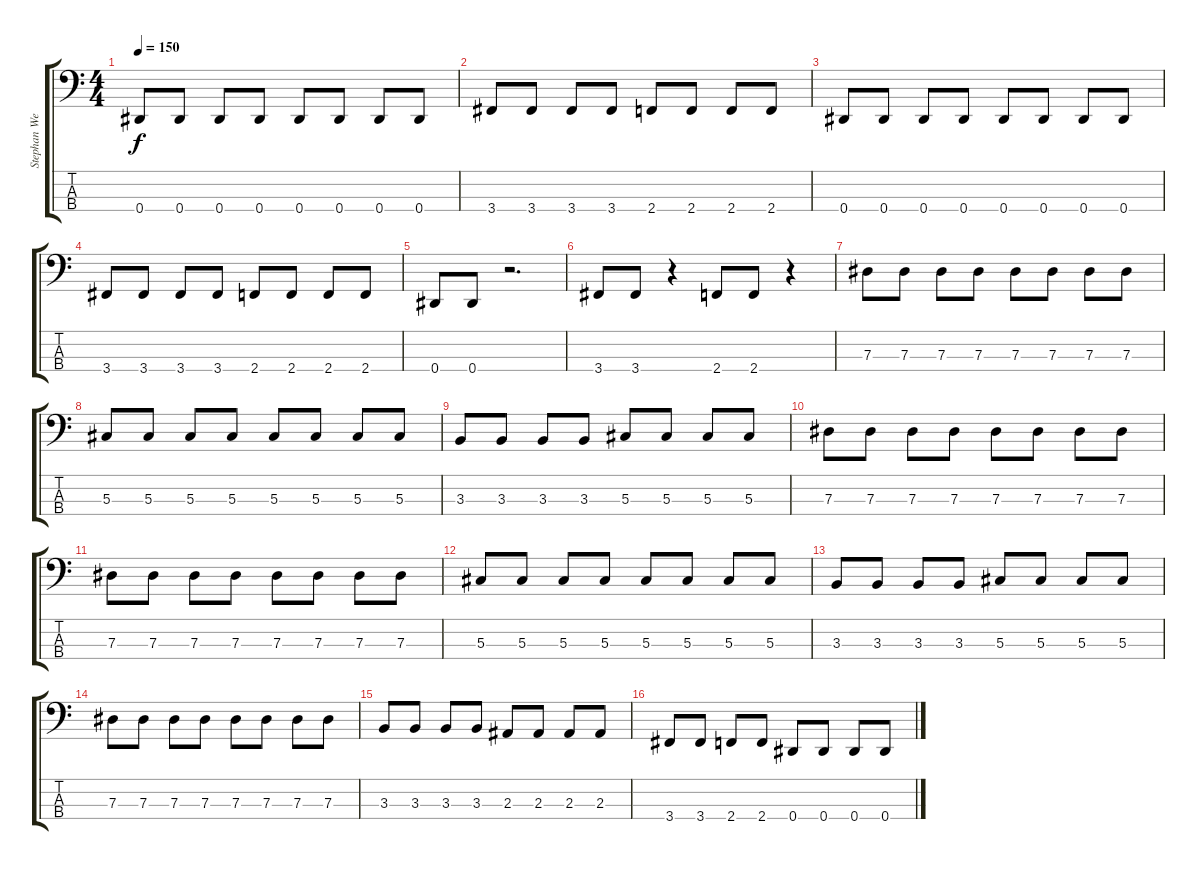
\track ("Stephan Weidner" "Stephan We") {instrument electricbasspick}
\staff {score tabs}
\tuning (Gb2 Db2 Ab1 Eb1) {hide}
\ts (4 4)
\tempo 150
\clef f4
\ks c
0.4.8{dy f} 0.4.8 0.4.8 0.4.8 0.4.8 0.4.8 0.4.8 0.4.8 |
3.4.8 3.4.8 3.4.8 3.4.8 2.4.8 2.4.8 2.4.8 2.4.8 |
0.4.8 0.4.8 0.4.8 0.4.8 0.4.8 0.4.8 0.4.8 0.4.8 |
3.4.8 3.4.8 3.4.8 3.4.8 2.4.8 2.4.8 2.4.8 2.4.8 |
0.4.8 0.4.8 r.2{d} |
3.4.8 3.4.8 r.4 2.4.8 2.4.8 r.4 |
7.3.8 7.3.8 7.3.8 7.3.8 7.3.8 7.3.8 7.3.8 7.3.8 |
5.3.8 5.3.8 5.3.8 5.3.8 5.3.8 5.3.8 5.3.8 5.3.8 |
3.3.8 3.3.8 3.3.8 3.3.8 5.3.8 5.3.8 5.3.8 5.3.8 |
7.3.8 7.3.8 7.3.8 7.3.8 7.3.8 7.3.8 7.3.8 7.3.8 |
7.3.8 7.3.8 7.3.8 7.3.8 7.3.8 7.3.8 7.3.8 7.3.8 |
5.3.8 5.3.8 5.3.8 5.3.8 5.3.8 5.3.8 5.3.8 5.3.8 |
3.3.8 3.3.8 3.3.8 3.3.8 5.3.8 5.3.8 5.3.8 5.3.8 |
7.3.8 7.3.8 7.3.8 7.3.8 7.3.8 7.3.8 7.3.8 7.3.8 |
3.3.8 3.3.8 3.3.8 3.3.8 2.3.8 2.3.8 2.3.8 2.3.8 |
3.4.8 3.4.8 2.4.8 2.4.8 0.4.8 0.4.8 0.4.8 0.4.8
